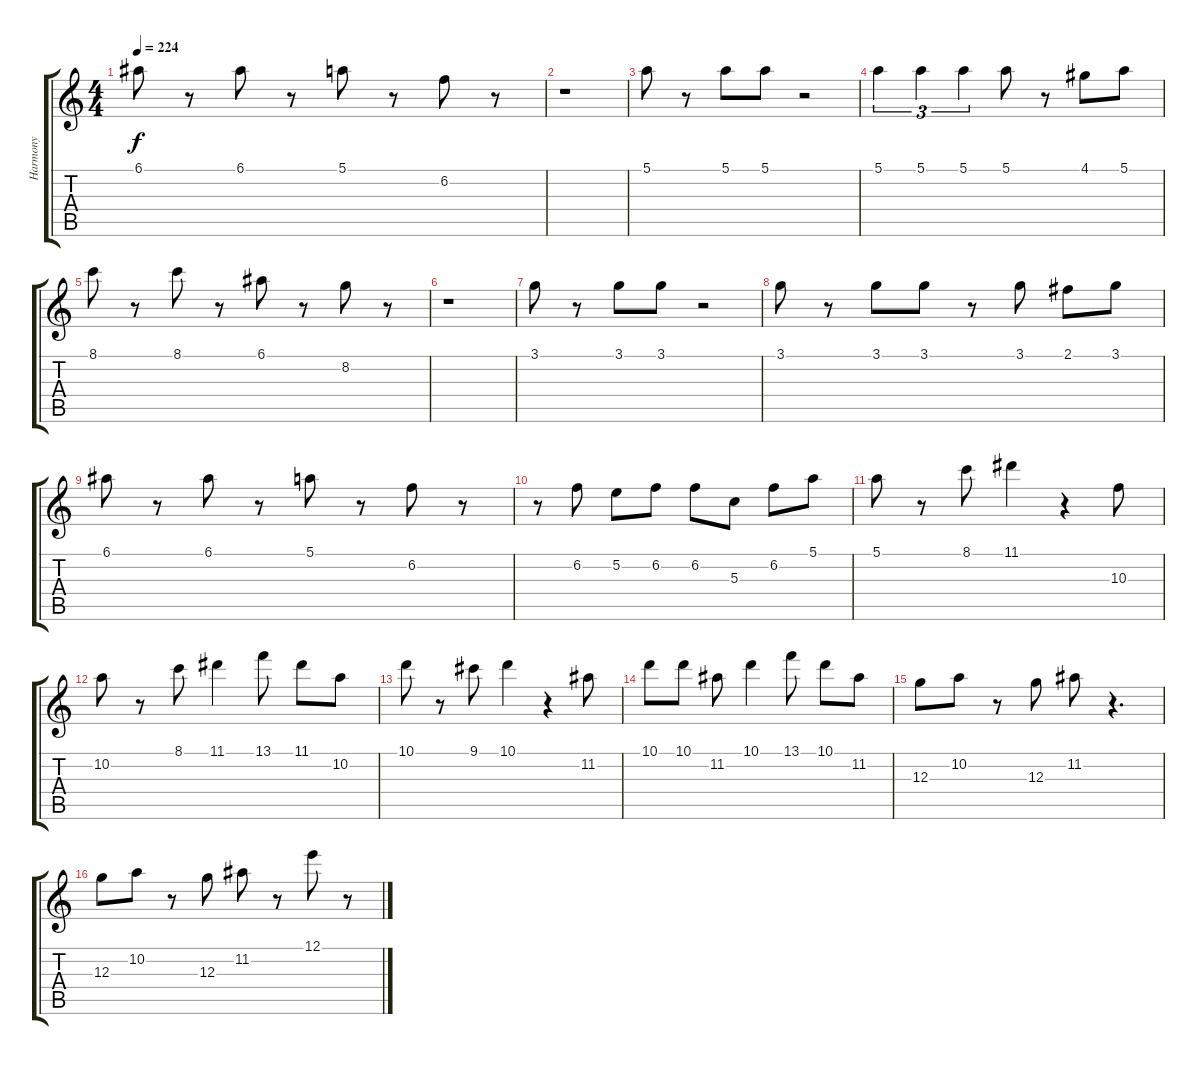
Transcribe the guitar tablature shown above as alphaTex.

\track ("Harmony" "Harmony") {solo instrument distortionguitar}
\staff {score tabs}
\tuning (E4 B3 G3 D3 A2 E2) {hide}
\ts (4 4)
\tempo 224
\clef g2
\ks c
6.1.8{dy f} r.8 6.1.8 r.8 5.1.8 r.8 6.2.8 r.8 |
r.1 |
5.1.8 r.8 5.1.8 5.1.8 r.2 |
5.1.4{tu (3 2)} 5.1.4{tu (3 2)} 5.1.4{tu (3 2)} 5.1.8 r.8 4.1.8 5.1.8 |
8.1.8 r.8 8.1.8 r.8 6.1.8 r.8 8.2.8 r.8 |
r.1 |
3.1.8 r.8 3.1.8 3.1.8 r.2 |
3.1.8 r.8 3.1.8 3.1.8 r.8 3.1.8 2.1.8 3.1.8 |
6.1.8 r.8 6.1.8 r.8 5.1.8 r.8 6.2.8 r.8 |
r.8 6.2.8 5.2.8 6.2.8 6.2.8 5.3.8 6.2.8 5.1.8 |
5.1.8 r.8 8.1.8 11.1.4 r.4 10.3.8 |
10.2.8 r.8 8.1.8 11.1.4 13.1.8 11.1.8 10.2.8 |
10.1.8 r.8 9.1.8 10.1.4 r.4 11.2.8 |
10.1.8 10.1.8 11.2.8 10.1.4 13.1.8 10.1.8 11.2.8 |
12.3.8 10.2.8 r.8 12.3.8 11.2.8 r.4{d} |
12.3.8 10.2.8 r.8 12.3.8 11.2.8 r.8 12.1.8 r.8
